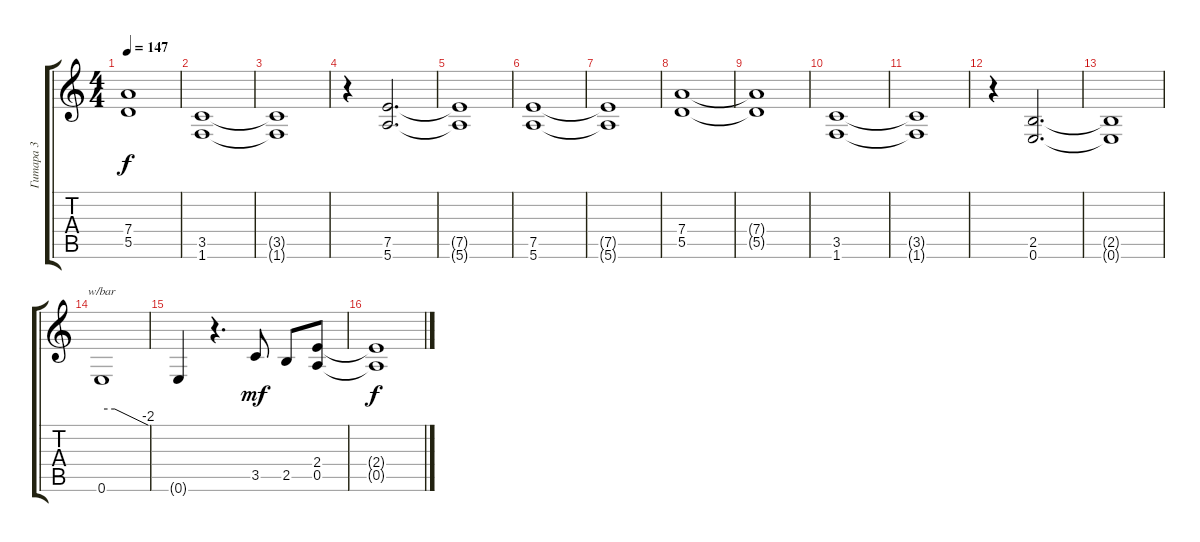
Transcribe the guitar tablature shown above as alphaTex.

\track ("Гитара 3" "Гитара 3") {instrument distortionguitar}
\staff {score tabs}
\tuning (E4 B3 G3 D3 A2 E2) {hide}
\ts (4 4)
\tempo 147
\clef g2
\ks c
(7.4{t} 5.5{t}).1{dy f} |
(3.5 1.6).1 |
(3.5{t} 1.6{t}).1 |
r.4 (7.5 5.6).2{d} |
(7.5{t} 5.6{t}).1 |
(7.5 5.6).1 |
(7.5{t} 5.6{t}).1 |
(7.4 5.5).1 |
(7.4{t} 5.5{t}).1 |
(3.5 1.6).1 |
(3.5{t} 1.6{t}).1 |
r.4 (2.5 0.6).2{d} |
(2.5{t} 0.6{t}).1 |
0.6.1{tbe (custom default 0 0 17 0 60 -8)} |
0.6{t}.4 r.4{d} 3.5.8{dy mf} 2.5.8 (2.4 0.5).8 |
(2.4{t} 0.5{t}).1{dy f}
